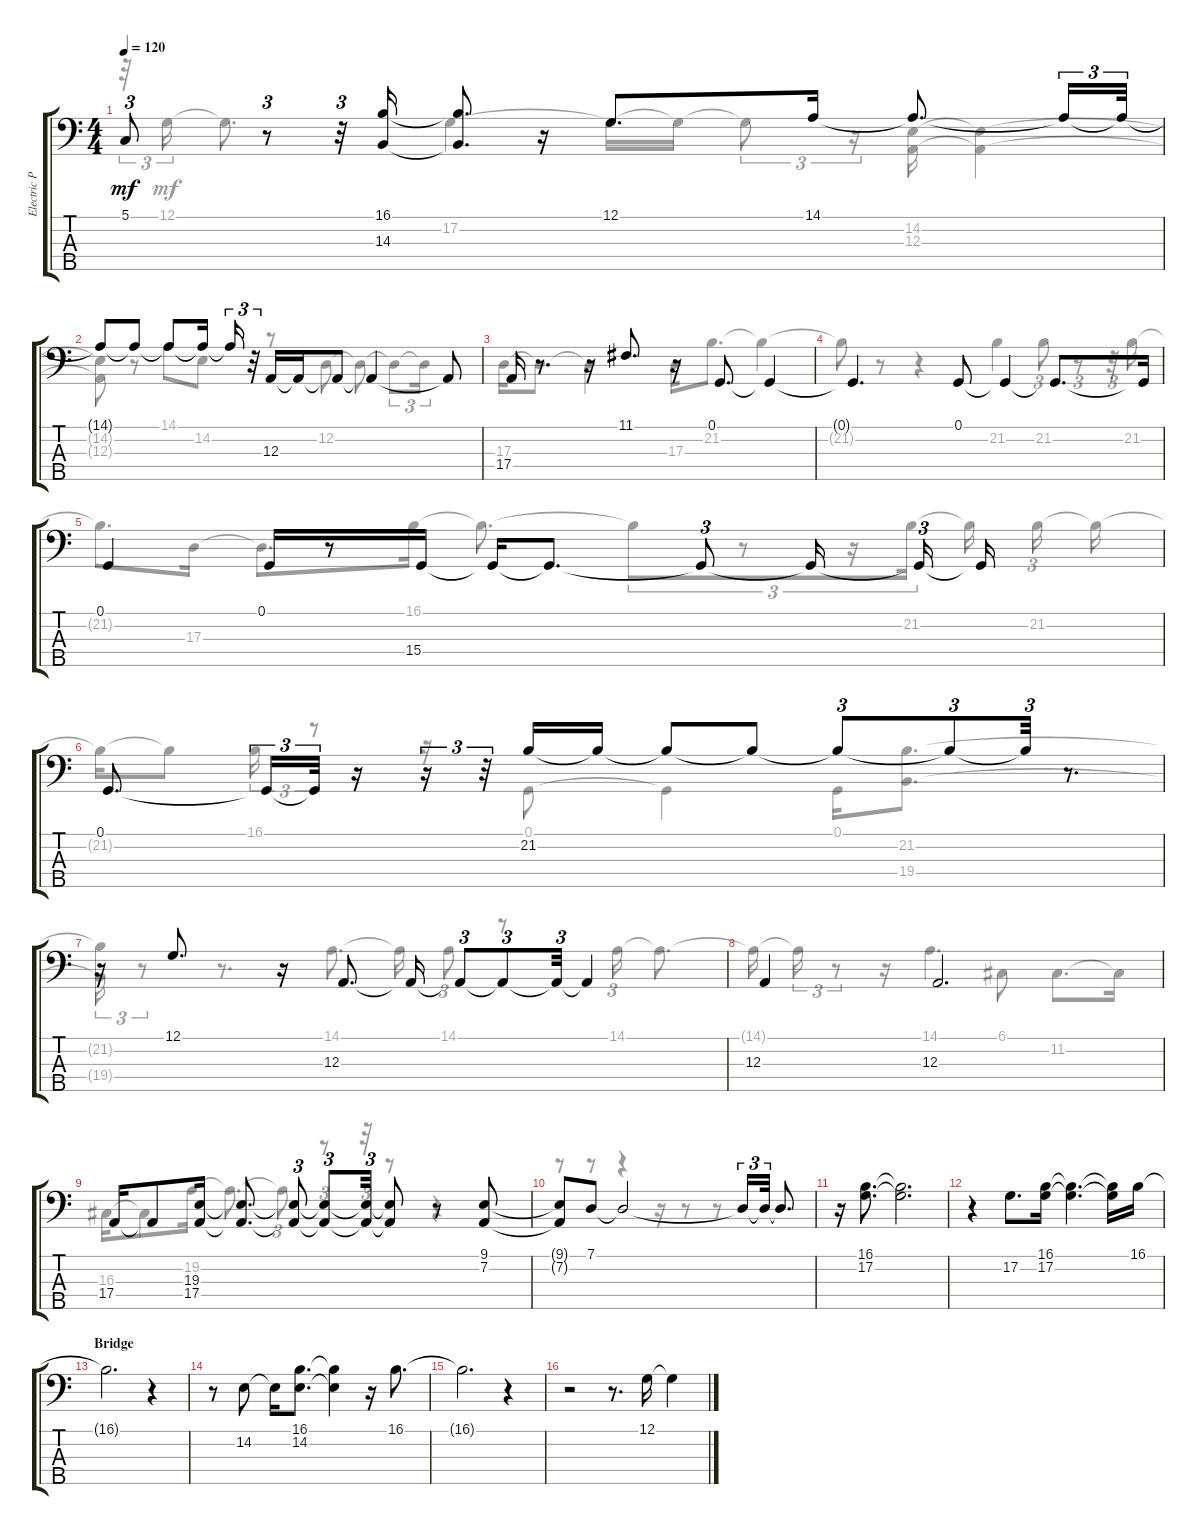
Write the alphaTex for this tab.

\track ("Electric Piano (Staff 2)" "Electric P") {instrument electricgrandpiano}
\staff {score tabs}
\tuning (G2 D2 A1 E1 B0) {hide}
\voice
\ts (4 4)
\tempo 120
\clef f4
\ks aminor
5.1{t}.8{tu (3 2) dy mf} r.8{tu (3 2)} r.32{tu (3 2)} (16.1 14.3).16 (16.1{t} 14.3{t}).8{d} r.16 12.1.8{d} 14.1.16 14.1{t}.8{d} 14.1{t}.16{tu (3 2)} 14.1{t}.32{tu (3 2)} |
14.1{t}.8 14.1{t}.8 14.1{t}.8 14.1{t}.16 14.1{t}.16{tu (3 2)} r.32{tu (3 2)} 12.3.16 12.3{t}.16 12.3{t}.8 12.3{t}.4 12.3{t}.8 |
17.4.16 r.8{d} r.16 11.1.8{d} r.16 0.1.8{d} 0.1{t}.4 |
0.1{t}.4{d} 0.1.8 0.1{t}.4 0.1{t}.8{d} 0.1{t}.16 |
0.1.4 0.1.16 r.8 15.4.16 15.4{t}.16 15.4{t}.8{d} 15.4{t}.8{tu (3 2)} 15.4{t}.16 15.4{t}.16{tu (3 2)} 15.4{t}.16 |
0.1.8{d} 0.1{t}.16{tu (3 2)} 0.1{t}.32{tu (3 2)} r.16 r.16{tu (3 2)} r.32{tu (3 2)} 21.2.16 21.2{t}.16 21.2{t}.8 21.2{t}.8 21.2{t}.8{tu (3 2)} 21.2{t}.8{tu (3 2)} 21.2{t}.32{tu (3 2)} r.8{d} |
r.16 12.1.8{d} r.16 12.3.8{d} 12.3{t}.16 12.3{t}.8{tu (3 2)} 12.3{t}.8{tu (3 2)} 12.3{t}.32{tu (3 2)} 12.3{t}.4 |
12.3.4 12.3.2{d} |
17.4.16 17.4{t}.8 (19.3 17.4).16 (19.3{t} 17.4{t}).8{d} (19.3{t} 17.4{t}).8{tu (3 2)} (19.3{t} 17.4{t}).8{tu (3 2)} (19.3{t} 17.4{t}).32{tu (3 2)} (19.3{t} 17.4{t}).8 r.8 (9.1 7.2).8 |
(9.1{t} 7.2{t}).8 7.1.8 7.1{t}.2 7.1{t}.16{tu (3 2)} 7.1{t}.32{tu (3 2)} 7.1{t}.8{d} |
r.16 (16.1 17.2).8{d} (16.1{t} 17.2{t}).2{d} |
r.4 17.2.8{d} (16.1 17.2).16 (16.1{t} 17.2{t}).4{d} (16.1{t} 17.2{t}).16 16.1.16 |
\section ("" "Bridge")
16.1{t}.2{d} r.4 |
r.8 14.2.8 14.2{t}.16 (16.1 14.2).8{d} (16.1{t} 14.2{t}).4 r.16 16.1.8{d} |
16.1{t}.2{d} r.4 |
r.2 r.8{d} 12.1.16 12.1{t}.4
\voice
\clef f4
\ottava regular
\simile none
\ks aminor
r.32{tu (3 2) dy mf} 12.1.16{tu (3 2)} 12.1{t}.8{d} 17.2.4 17.2{t}.16 17.2{t}.16 17.2{t}.8{tu (3 2)} r.16{tu (3 2)} (14.2 12.3).16 (14.2{t} 12.3{t}).4 |
(14.2{t} 12.3{t}).8 r.8 14.1.8 14.2.8 r.8 12.2.8 12.2{t}.8 12.2{t}.8{tu (3 2)} 12.2{t}.16{tu (3 2)} |
17.3.16 17.3{t}.8{d} 17.3{t}.4 17.3.16 21.2.8{d} 21.2{t}.4 |
21.2{t}.8 r.8 r.4 21.2.4 21.2.8{tu (3 2)} r.8{tu (3 2)} r.32{tu (3 2)} 21.2.16 |
21.2{t}.8{d} 17.3.16 17.3{t}.8{d} 16.1.16 16.1{t}.8{d} 16.1{t}.8{tu (3 2)} r.8{tu (3 2)} r.16{tu (3 2)} 21.2.16{tu (3 2)} 21.2{t}.16 21.2.16{tu (3 2)} 21.2{t}.16 |
21.2{t}.16 21.2{t}.8 16.1.16{tu (3 2)} r.8{tu (3 2)} r.16 0.1.8 0.1{t}.4 0.1.16 (21.2 19.4).8{d} |
(21.2{t} 19.4{t}).16{tu (3 2)} r.8{tu (3 2)} r.8{d} 14.1.8{d} 14.1{t}.16 14.1.8{tu (3 2)} r.8 14.1.16{tu (3 2)} 14.1{t}.8{d} |
14.1{t}.16 14.1{t}.16{tu (3 2)} r.8{tu (3 2)} r.16 14.1.4{d} 6.1.8 11.2.8{d} 11.2{t}.16 |
16.3.16 16.3{t}.8 19.2.16 19.2{t}.8{d} 19.2{t}.8{tu (3 2)} r.8{tu (3 2)} r.32{tu (3 2)} r.8 r.4 |
r.8 r.8 r.4 r.16 r.8 r.8 |
|
|
|
|
|
